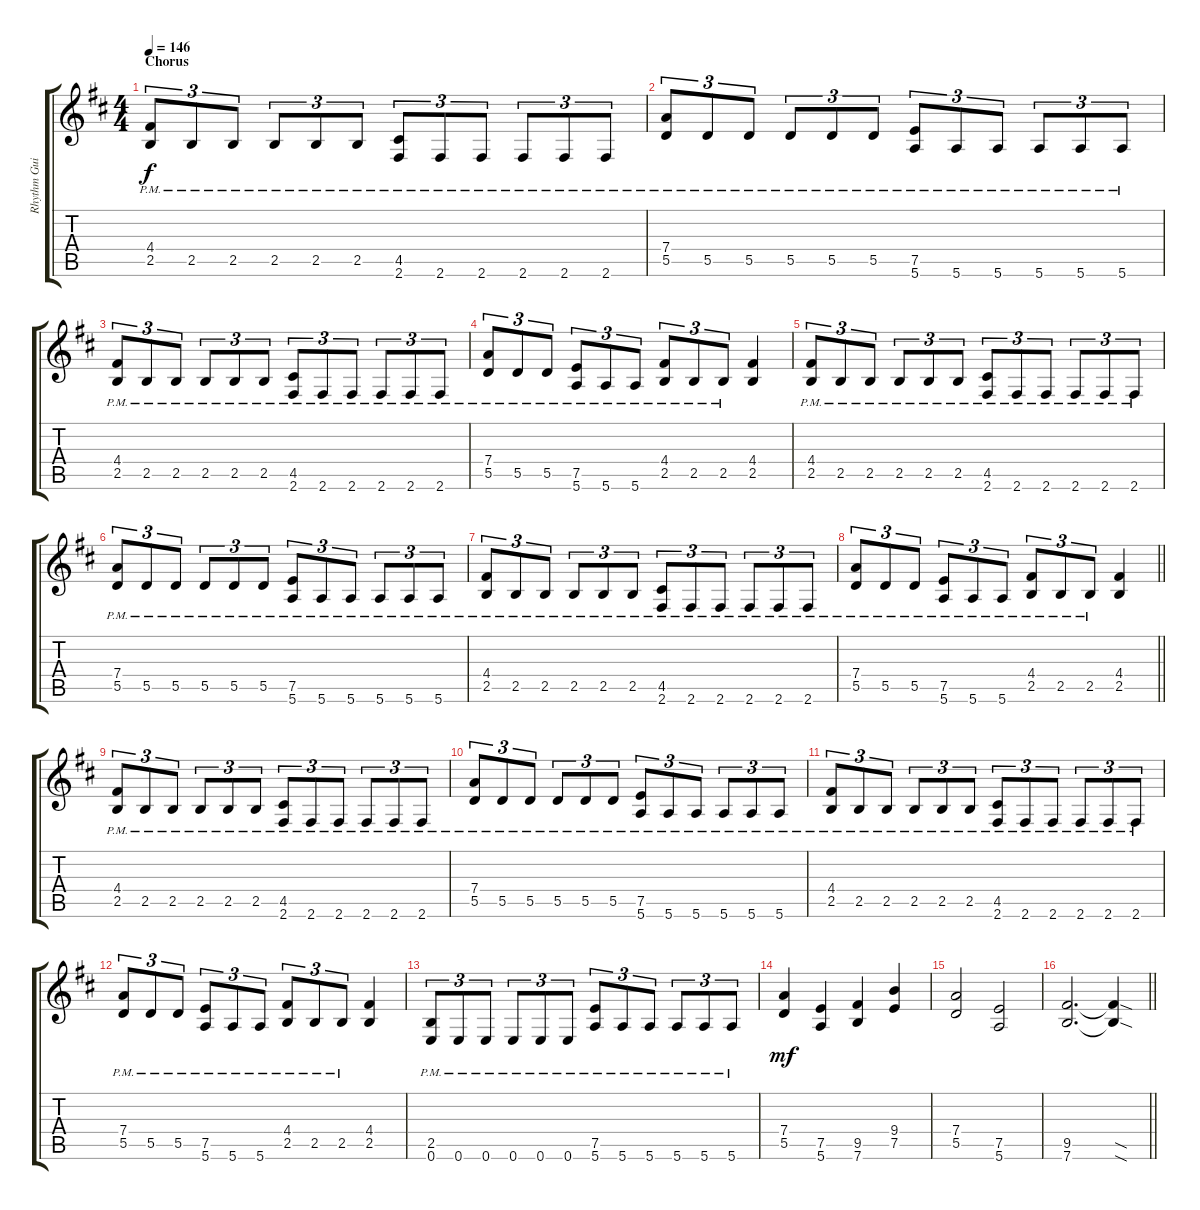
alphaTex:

\track ("Rhythm Guitar B" "Rhythm Gui") {instrument overdrivenguitar}
\staff {score tabs}
\tuning (E4 B3 G3 D3 A2 E2) {hide}
\ts (4 4)
\section ("" "Chorus")
\tempo 146
\clef g2
\ks bminor
(4.4{pm} 2.5{pm}).8{tu (3 2) dy f} 2.5{pm}.8{tu (3 2)} 2.5{pm}.8{tu (3 2)} 2.5{pm}.8{tu (3 2)} 2.5{pm}.8{tu (3 2)} 2.5{pm}.8{tu (3 2)} (4.5{pm} 2.6{pm}).8{tu (3 2)} 2.6{pm}.8{tu (3 2)} 2.6{pm}.8{tu (3 2)} 2.6{pm}.8{tu (3 2)} 2.6{pm}.8{tu (3 2)} 2.6{pm}.8{tu (3 2)} |
(7.4{pm} 5.5{pm}).8{tu (3 2)} 5.5{pm}.8{tu (3 2)} 5.5{pm}.8{tu (3 2)} 5.5{pm}.8{tu (3 2)} 5.5{pm}.8{tu (3 2)} 5.5{pm}.8{tu (3 2)} (7.5{pm} 5.6{pm}).8{tu (3 2)} 5.6{pm}.8{tu (3 2)} 5.6{pm}.8{tu (3 2)} 5.6{pm}.8{tu (3 2)} 5.6{pm}.8{tu (3 2)} 5.6{pm}.8{tu (3 2)} |
(4.4{pm} 2.5{pm}).8{tu (3 2)} 2.5{pm}.8{tu (3 2)} 2.5{pm}.8{tu (3 2)} 2.5{pm}.8{tu (3 2)} 2.5{pm}.8{tu (3 2)} 2.5{pm}.8{tu (3 2)} (4.5{pm} 2.6{pm}).8{tu (3 2)} 2.6{pm}.8{tu (3 2)} 2.6{pm}.8{tu (3 2)} 2.6{pm}.8{tu (3 2)} 2.6{pm}.8{tu (3 2)} 2.6{pm}.8{tu (3 2)} |
(7.4{pm} 5.5{pm}).8{tu (3 2)} 5.5{pm}.8{tu (3 2)} 5.5{pm}.8{tu (3 2)} (7.5{pm} 5.6{pm}).8{tu (3 2)} 5.6{pm}.8{tu (3 2)} 5.6{pm}.8{tu (3 2)} (4.4{pm} 2.5{pm}).8{tu (3 2)} 2.5{pm}.8{tu (3 2)} 2.5{pm}.8{tu (3 2)} (4.4 2.5).4 |
(4.4{pm} 2.5{pm}).8{tu (3 2)} 2.5{pm}.8{tu (3 2)} 2.5{pm}.8{tu (3 2)} 2.5{pm}.8{tu (3 2)} 2.5{pm}.8{tu (3 2)} 2.5{pm}.8{tu (3 2)} (4.5{pm} 2.6{pm}).8{tu (3 2)} 2.6{pm}.8{tu (3 2)} 2.6{pm}.8{tu (3 2)} 2.6{pm}.8{tu (3 2)} 2.6{pm}.8{tu (3 2)} 2.6{pm}.8{tu (3 2)} |
(7.4{pm} 5.5{pm}).8{tu (3 2)} 5.5{pm}.8{tu (3 2)} 5.5{pm}.8{tu (3 2)} 5.5{pm}.8{tu (3 2)} 5.5{pm}.8{tu (3 2)} 5.5{pm}.8{tu (3 2)} (7.5{pm} 5.6{pm}).8{tu (3 2)} 5.6{pm}.8{tu (3 2)} 5.6{pm}.8{tu (3 2)} 5.6{pm}.8{tu (3 2)} 5.6{pm}.8{tu (3 2)} 5.6{pm}.8{tu (3 2)} |
(4.4{pm} 2.5{pm}).8{tu (3 2)} 2.5{pm}.8{tu (3 2)} 2.5{pm}.8{tu (3 2)} 2.5{pm}.8{tu (3 2)} 2.5{pm}.8{tu (3 2)} 2.5{pm}.8{tu (3 2)} (4.5{pm} 2.6{pm}).8{tu (3 2)} 2.6{pm}.8{tu (3 2)} 2.6{pm}.8{tu (3 2)} 2.6{pm}.8{tu (3 2)} 2.6{pm}.8{tu (3 2)} 2.6{pm}.8{tu (3 2)} |
\barLineRight lightlight
(7.4{pm} 5.5{pm}).8{tu (3 2)} 5.5{pm}.8{tu (3 2)} 5.5{pm}.8{tu (3 2)} (7.5{pm} 5.6{pm}).8{tu (3 2)} 5.6{pm}.8{tu (3 2)} 5.6{pm}.8{tu (3 2)} (4.4{pm} 2.5{pm}).8{tu (3 2)} 2.5{pm}.8{tu (3 2)} 2.5{pm}.8{tu (3 2)} (4.4 2.5).4 |
\section ("" "")
(4.4{pm} 2.5{pm}).8{tu (3 2)} 2.5{pm}.8{tu (3 2)} 2.5{pm}.8{tu (3 2)} 2.5{pm}.8{tu (3 2)} 2.5{pm}.8{tu (3 2)} 2.5{pm}.8{tu (3 2)} (4.5{pm} 2.6{pm}).8{tu (3 2)} 2.6{pm}.8{tu (3 2)} 2.6{pm}.8{tu (3 2)} 2.6{pm}.8{tu (3 2)} 2.6{pm}.8{tu (3 2)} 2.6{pm}.8{tu (3 2)} |
(7.4{pm} 5.5{pm}).8{tu (3 2)} 5.5{pm}.8{tu (3 2)} 5.5{pm}.8{tu (3 2)} 5.5{pm}.8{tu (3 2)} 5.5{pm}.8{tu (3 2)} 5.5{pm}.8{tu (3 2)} (7.5{pm} 5.6{pm}).8{tu (3 2)} 5.6{pm}.8{tu (3 2)} 5.6{pm}.8{tu (3 2)} 5.6{pm}.8{tu (3 2)} 5.6{pm}.8{tu (3 2)} 5.6{pm}.8{tu (3 2)} |
(4.4{pm} 2.5{pm}).8{tu (3 2)} 2.5{pm}.8{tu (3 2)} 2.5{pm}.8{tu (3 2)} 2.5{pm}.8{tu (3 2)} 2.5{pm}.8{tu (3 2)} 2.5{pm}.8{tu (3 2)} (4.5{pm} 2.6{pm}).8{tu (3 2)} 2.6{pm}.8{tu (3 2)} 2.6{pm}.8{tu (3 2)} 2.6{pm}.8{tu (3 2)} 2.6{pm}.8{tu (3 2)} 2.6{pm}.8{tu (3 2)} |
(7.4{pm} 5.5{pm}).8{tu (3 2)} 5.5{pm}.8{tu (3 2)} 5.5{pm}.8{tu (3 2)} (7.5{pm} 5.6{pm}).8{tu (3 2)} 5.6{pm}.8{tu (3 2)} 5.6{pm}.8{tu (3 2)} (4.4{pm} 2.5{pm}).8{tu (3 2)} 2.5{pm}.8{tu (3 2)} 2.5{pm}.8{tu (3 2)} (4.4 2.5).4 |
(2.5{pm} 0.6{pm}).8{tu (3 2)} 0.6{pm}.8{tu (3 2)} 0.6{pm}.8{tu (3 2)} 0.6{pm}.8{tu (3 2)} 0.6{pm}.8{tu (3 2)} 0.6{pm}.8{tu (3 2)} (7.5{pm} 5.6{pm}).8{tu (3 2)} 5.6{pm}.8{tu (3 2)} 5.6{pm}.8{tu (3 2)} 5.6{pm}.8{tu (3 2)} 5.6{pm}.8{tu (3 2)} 5.6{pm}.8{tu (3 2)} |
(7.4 5.5).4{dy mf} (7.5 5.6).4 (9.5 7.6).4 (9.4 7.5).4 |
(7.4 5.5).2 (7.5 5.6).2 |
\barLineRight lightlight
(9.5 7.6).2{d} (9.5{sod t} 7.6{sod t}).4
